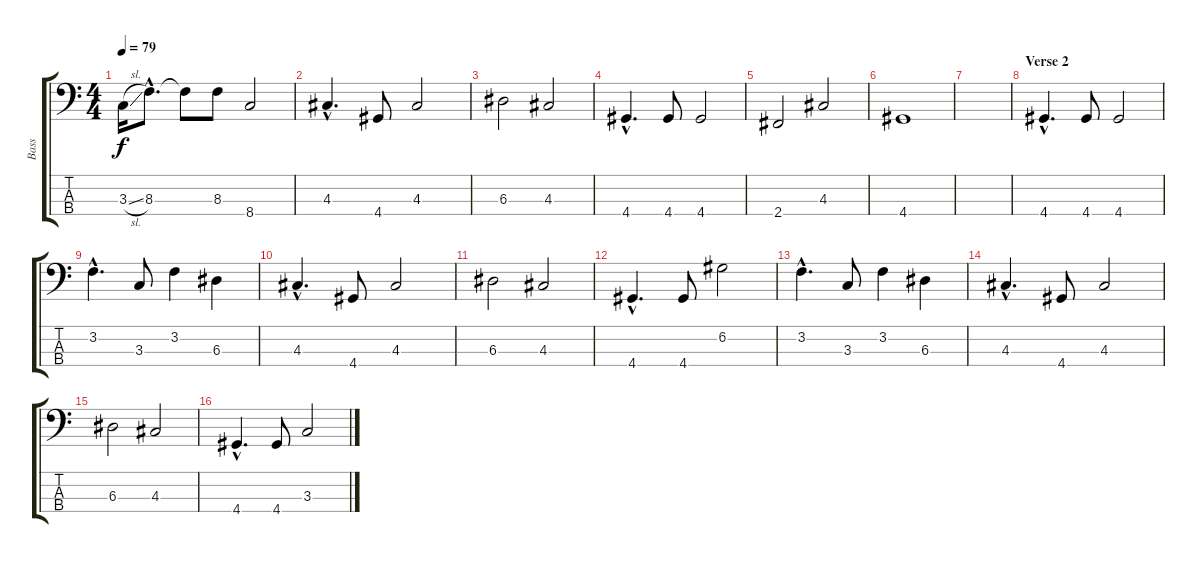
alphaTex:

\track ("Bass" "Bass") {instrument electricbassfinger}
\staff {score tabs}
\tuning (G2 D2 A1 E1) {hide}
\ts (4 4)
\tempo 79
\clef f4
\ks c
3.3{sl}.16{dy f} 8.3{hac}.8{d} 8.3{t}.8 8.3.8 8.4.2 |
4.3{hac}.4{d} 4.4.8 4.3.2 |
6.3.2 4.3.2 |
4.4{hac}.4{d} 4.4.8 4.4.2 |
2.4.2 4.3.2 |
4.4.1 |
|
\section ("" "Verse 2")
4.4{hac}.4{d} 4.4.8 4.4.2 |
3.2{hac}.4{d} 3.3.8 3.2.4 6.3.4 |
4.3{hac}.4{d} 4.4.8 4.3.2 |
6.3.2 4.3.2 |
4.4{hac}.4{d} 4.4.8 6.2.2 |
3.2{hac}.4{d} 3.3.8 3.2.4 6.3.4 |
4.3{hac}.4{d} 4.4.8 4.3.2 |
6.3.2 4.3.2 |
4.4{hac}.4{d} 4.4.8 3.3.2
